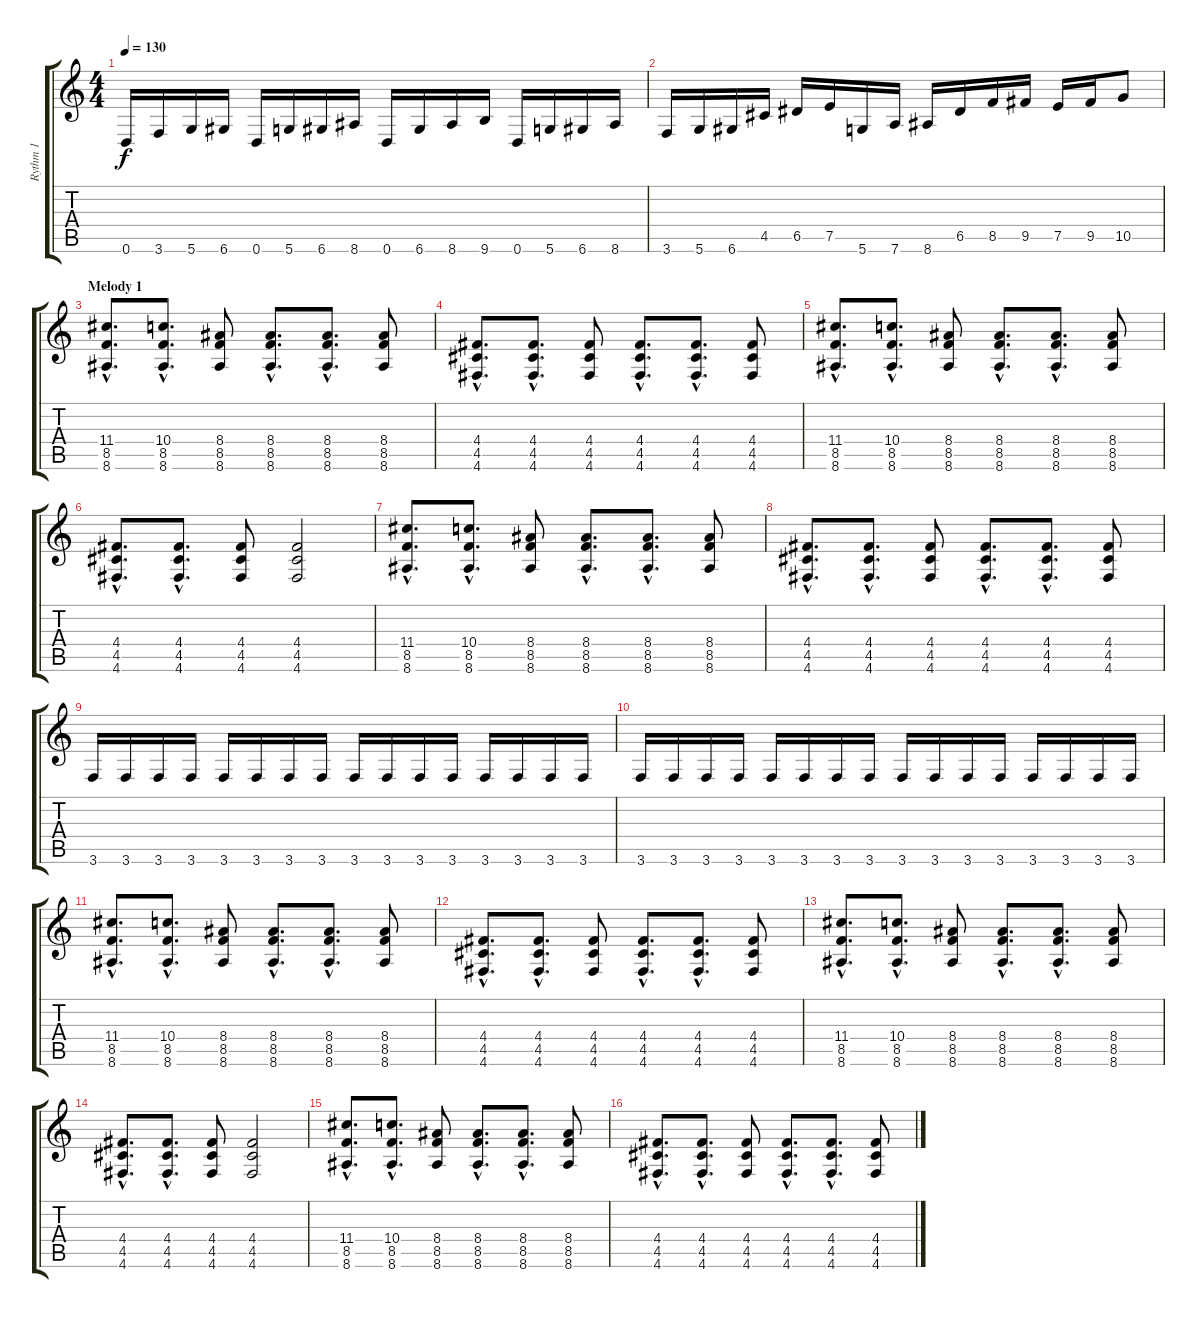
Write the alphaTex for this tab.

\track ("Rythm 1" "Rythm 1") {instrument distortionguitar}
\staff {score tabs}
\tuning (E4 B3 G3 D3 A2 D2) {hide}
\ts (4 4)
\tempo 130
\clef g2
\ks c
0.6.16{dy f} 3.6.16 5.6.16 6.6.16 0.6.16 5.6.16 6.6.16 8.6.16 0.6.16 6.6.16 8.6.16 9.6.16 0.6.16 5.6.16 6.6.16 8.6.16 |
3.6.16 5.6.16 6.6.16 4.5.16 6.5.16 7.5.16 5.6.16 7.6.16 8.6.16 6.5.16 8.5.16 9.5.16 7.5.16 9.5.16 10.5.8 |
\section ("" "Melody 1")
(11.4{hac} 8.5{hac} 8.6{hac}).8{d} (10.4{hac} 8.5{hac} 8.6{hac}).8{d} (8.4 8.5 8.6).8 (8.4{hac} 8.5{hac} 8.6{hac}).8{d} (8.4{hac} 8.5{hac} 8.6{hac}).8{d} (8.4 8.5 8.6).8 |
(4.4{hac} 4.5{hac} 4.6{hac}).8{d} (4.4{hac} 4.5{hac} 4.6{hac}).8{d} (4.4 4.5 4.6).8 (4.4{hac} 4.5{hac} 4.6{hac}).8{d} (4.4{hac} 4.5{hac} 4.6{hac}).8{d} (4.4 4.5 4.6).8 |
(11.4{hac} 8.5{hac} 8.6{hac}).8{d} (10.4{hac} 8.5{hac} 8.6{hac}).8{d} (8.4 8.5 8.6).8 (8.4{hac} 8.5{hac} 8.6{hac}).8{d} (8.4{hac} 8.5{hac} 8.6{hac}).8{d} (8.4 8.5 8.6).8 |
(4.4{hac} 4.5{hac} 4.6{hac}).8{d} (4.4{hac} 4.5{hac} 4.6{hac}).8{d} (4.4 4.5 4.6).8 (4.4 4.5 4.6).2 |
(11.4{hac} 8.5{hac} 8.6{hac}).8{d} (10.4{hac} 8.5{hac} 8.6{hac}).8{d} (8.4 8.5 8.6).8 (8.4{hac} 8.5{hac} 8.6{hac}).8{d} (8.4{hac} 8.5{hac} 8.6{hac}).8{d} (8.4 8.5 8.6).8 |
(4.4{hac} 4.5{hac} 4.6{hac}).8{d} (4.4{hac} 4.5{hac} 4.6{hac}).8{d} (4.4 4.5 4.6).8 (4.4{hac} 4.5{hac} 4.6{hac}).8{d} (4.4{hac} 4.5{hac} 4.6{hac}).8{d} (4.4 4.5 4.6).8 |
3.6.16 3.6.16 3.6.16 3.6.16 3.6.16 3.6.16 3.6.16 3.6.16 3.6.16 3.6.16 3.6.16 3.6.16 3.6.16 3.6.16 3.6.16 3.6.16 |
3.6.16 3.6.16 3.6.16 3.6.16 3.6.16 3.6.16 3.6.16 3.6.16 3.6.16 3.6.16 3.6.16 3.6.16 3.6.16 3.6.16 3.6.16 3.6.16 |
(11.4{hac} 8.5{hac} 8.6{hac}).8{d} (10.4{hac} 8.5{hac} 8.6{hac}).8{d} (8.4 8.5 8.6).8 (8.4{hac} 8.5{hac} 8.6{hac}).8{d} (8.4{hac} 8.5{hac} 8.6{hac}).8{d} (8.4 8.5 8.6).8 |
(4.4{hac} 4.5{hac} 4.6{hac}).8{d} (4.4{hac} 4.5{hac} 4.6{hac}).8{d} (4.4 4.5 4.6).8 (4.4{hac} 4.5{hac} 4.6{hac}).8{d} (4.4{hac} 4.5{hac} 4.6{hac}).8{d} (4.4 4.5 4.6).8 |
(11.4{hac} 8.5{hac} 8.6{hac}).8{d} (10.4{hac} 8.5{hac} 8.6{hac}).8{d} (8.4 8.5 8.6).8 (8.4{hac} 8.5{hac} 8.6{hac}).8{d} (8.4{hac} 8.5{hac} 8.6{hac}).8{d} (8.4 8.5 8.6).8 |
(4.4{hac} 4.5{hac} 4.6{hac}).8{d} (4.4{hac} 4.5{hac} 4.6{hac}).8{d} (4.4 4.5 4.6).8 (4.4 4.5 4.6).2 |
(11.4{hac} 8.5{hac} 8.6{hac}).8{d} (10.4{hac} 8.5{hac} 8.6{hac}).8{d} (8.4 8.5 8.6).8 (8.4{hac} 8.5{hac} 8.6{hac}).8{d} (8.4{hac} 8.5{hac} 8.6{hac}).8{d} (8.4 8.5 8.6).8 |
(4.4{hac} 4.5{hac} 4.6{hac}).8{d} (4.4{hac} 4.5{hac} 4.6{hac}).8{d} (4.4 4.5 4.6).8 (4.4{hac} 4.5{hac} 4.6{hac}).8{d} (4.4{hac} 4.5{hac} 4.6{hac}).8{d} (4.4 4.5 4.6).8
